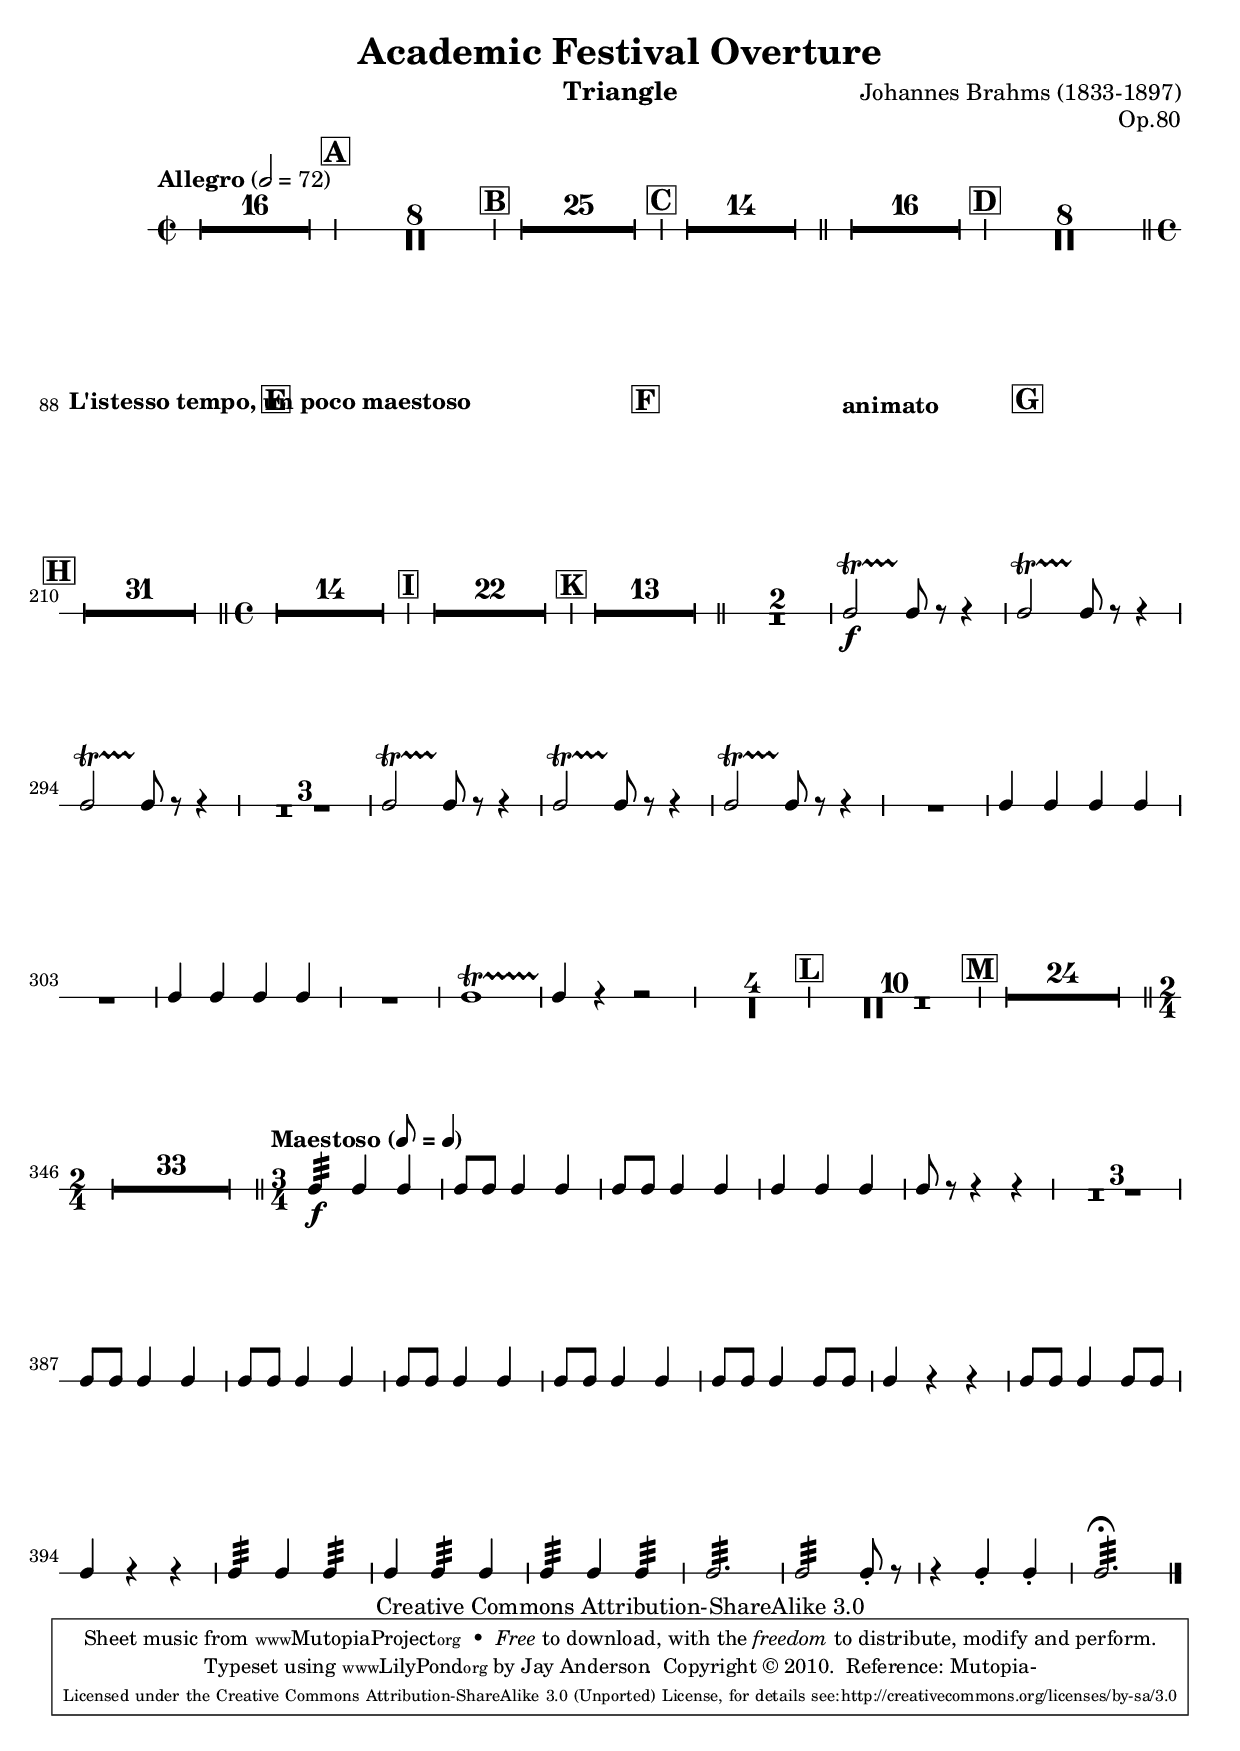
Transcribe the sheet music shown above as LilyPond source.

\version "2.13.51"

\include "defs.ily"
\include "percussion.ily"

instrument = "Triangle"

\include "header.ily"

\score
{
  \new RhythmicStaff
  {
    << \removeWithTag #'score \triangle \outline >>
  }
}
